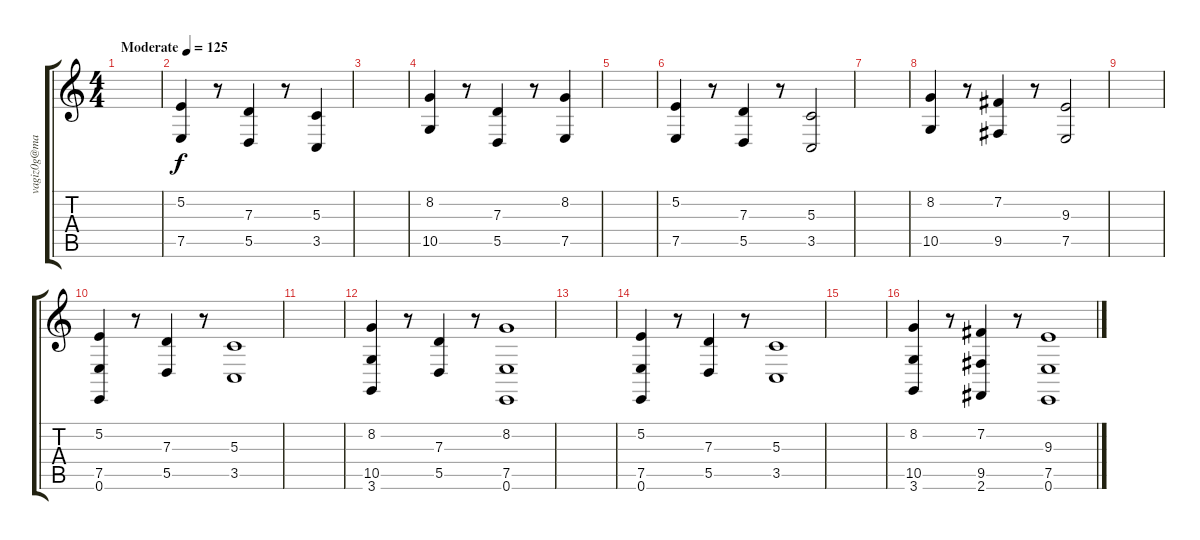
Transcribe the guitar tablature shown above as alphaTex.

\track ("" "vagiz0g@ma") {instrument pad1newage}
\staff {score tabs}
\tuning (E4 B3 G3 D3 A2 E2) {hide}
\ts (4 4)
\tempo (125 "Moderate")
\clef g2
\ks c
|
(5.2 7.5).4 r.8 (7.3 5.5).4 r.8 (5.3 3.5).4 |
|
(8.2 10.5).4 r.8 (7.3 5.5).4 r.8 (8.2 7.5).4 |
|
(5.2 7.5).4 r.8 (7.3 5.5).4 r.8 (5.3 3.5).2 |
|
(8.2 10.5).4 r.8 (7.2 9.5).4 r.8 (9.3 7.5).2 |
|
(5.2 7.5 0.6).4 r.8 (7.3 5.5).4 r.8 (5.3 3.5).1 |
|
(8.2 10.5 3.6).4 r.8 (7.3 5.5).4 r.8 (8.2 7.5 0.6).1 |
|
(5.2 7.5 0.6).4 r.8 (7.3 5.5).4 r.8 (5.3 3.5).1 |
|
(8.2 10.5 3.6).4 r.8 (7.2 9.5 2.6).4 r.8 (9.3 7.5 0.6).1
